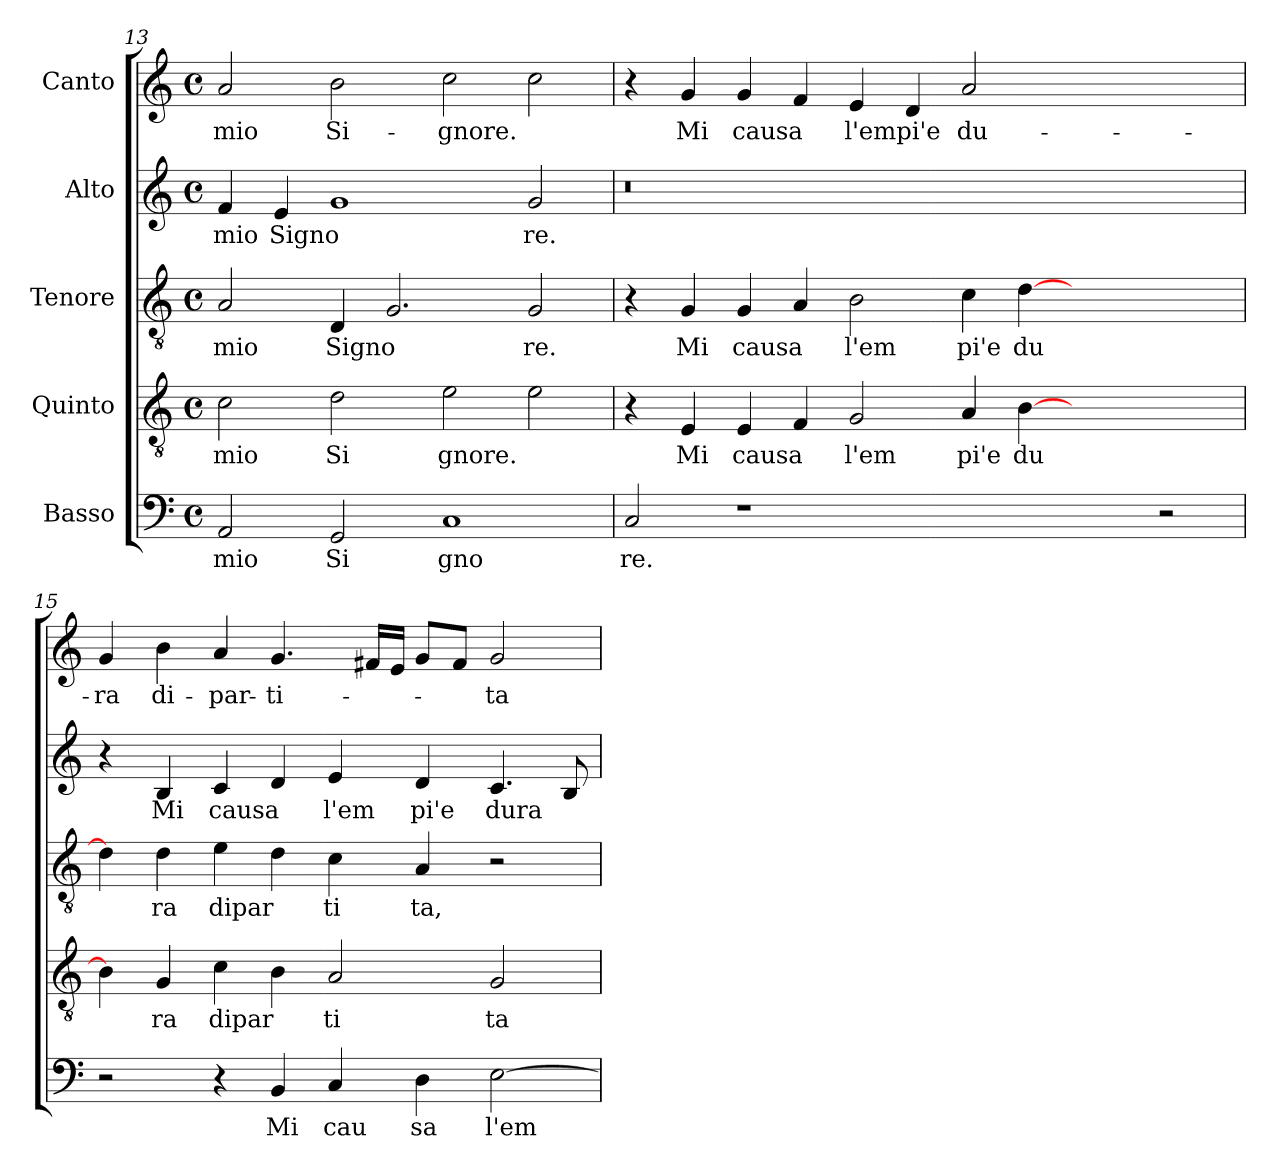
**kern	**text	**kern	**text	**kern	**text	**kern	**text	**kern	**text
*part5	*part5	*part4	*part4	*part3	*part3	*part2	*part2	*part1	*part1
*staff5	*staff5	*staff4	*staff4	*staff3	*staff3	*staff2	*staff2	*staff1	*staff1
*I"Basso	*	*I"Quinto	*	*I"Tenore	*	*I"Alto	*	*I"Canto	*
*clefF4	*	*clefGv2	*	*clefGv2	*	*clefG2	*	*clefG2	*
*M4/4	*	*M4/4	*	*M4/4	*	*M4/4	*	*M4/4	*
*met(c)	*	*met(c)	*	*met(c)	*	*met(c)	*	*met(c)	*
=13	=13	=13	=13	=13	=13	=13	=13	=13	=13
!	!LO:LY:b:cj	!	!LO:LY:b:cj	!	!LO:LY:b:cj	!	!LO:LY:b:cj	!	!LO:LY:b:cj
2AA/	mio	2c\	mio	2A/	mio	4f/	mio	2a/	mio
!	!	!	!	!	!	!	!LO:LY:b	!	!
.	.	.	.	.	.	4e/	Signo	.	.
!	!LO:LY:b:cj	!	!LO:LY:b:cj	!	!LO:LY:b	!	!	!	!LO:LY:b:cj
2GG/	Si	2d\	Si	4D/	Signo	1g	.	2b\	Si-
.	.	.	.	2.G/	.	.	.	.	.
!	!LO:LY:b:cj	!	!LO:LY:b:cj	!	!	!	!	!	!LO:LY:b:cj
1C	gno	2e\	gnore.	.	.	.	.	2cc\	-gnore.
!	!	!	!	!	!LO:LY:b:cj	!	!LO:LY:b:cj	!	!
.	.	2e\	.	2G/	re.	2g/	re.	2cc\	.
=14	=14	=14	=14	=14	=14	=14	=14	=14	=14
!	!LO:LY:b:cj	!	!	!	!	!	!	!	!
2C/	re.	4r	.	4r	.	0r	.	4r	.
!	!	!	!LO:LY:b:cj	!	!LO:LY:b:cj	!	!	!	!LO:LY:b:cj
.	.	4E/	Mi	4G/	Mi	.	.	4g/	Mi
!LO:N:vis=1	!	!	!LO:LY:b:cj	!	!LO:LY:b:cj	!	!	!	!LO:LY:b:cj
0r	.	4E/	causa	4G/	causa	.	.	4g/	causa
.	.	4F/	.	4A/	.	.	.	4f/	.
!	!	!	!LO:LY:b:cj	!	!LO:LY:b:cj	!	!	!	!LO:LY:b:cj
.	.	2G/	l'em	2B\	l'em	.	.	4e/	l'empi'e
.	.	.	.	.	.	.	.	4d/	.
!	!	!	!LO:LY:b:cj	!	!LO:LY:b:cj	!	!	!	!LO:LY:b:cj
.	.	4A/	pi'e	4c\	pi'e	.	.	2a/	du-
!	!	!	!LO:LY:b	!	!LO:LY:b	!	!	!	!
.	.	[>4B\	du	[>4d\	du	.	.	.	.
.	.	1ryy	.	1ryy	.	1ryy	.	1ryy	.
2r	.	.	.	.	.	.	.	.	.
=15	=15	=15	=15	=15	=15	=15	=15	=15	=15
!	!	!	!	!	!	!	!	!	!LO:LY:b:cj
2r	.	4B\]	.	4d\]	.	4r	.	4g/	-ra
!	!	!	!LO:LY:b:cj	!	!LO:LY:b:cj	!	!LO:LY:b:cj	!	!LO:LY:b:cj
.	.	4G/	ra	4d\	ra	4B/	Mi	4b\	di-
!	!	!	!LO:LY:b	!	!LO:LY:b	!	!LO:LY:b:cj	!	!LO:LY:b:cj
4r	.	4c\	dipar	4e\	dipar	4c/	causa	4a/	-par-
!	!LO:LY:b:cj	!	!	!	!	!	!	!	!LO:LY:b:cj
4BB/	Mi	4B\	.	4d\	.	4d/	.	4.g/	-ti-
!	!LO:LY:b:cj	!	!LO:LY:b:cj	!	!LO:LY:b:cj	!	!LO:LY:b:cj	!	!
4C/	cau	2A/	ti	4c\	ti	4e/	l'em	.	.
.	.	.	.	.	.	.	.	16f#X/L	.
.	.	.	.	.	.	.	.	16e/J	.
!	!LO:LY:b:cj	!	!	!	!LO:LY:b:cj	!	!LO:LY:b:cj	!	!
4D\	sa	.	.	4A/	ta,	4d/	pi'e	8g/L	.
.	.	.	.	.	.	.	.	8f#/J	.
!	!LO:LY:b	!	!LO:LY:b:cj	!	!	!	!LO:LY:b:cj	!	!LO:LY:b:cj
[<2E\	l'em	2G/	ta	2r	.	4.c/	dura	2g/	-ta
.	.	.	.	.	.	8B/	.	.	.
=	=	=	=	=	=	=	=	=	=
*-	*-	*-	*-	*-	*-	*-	*-	*-	*-
